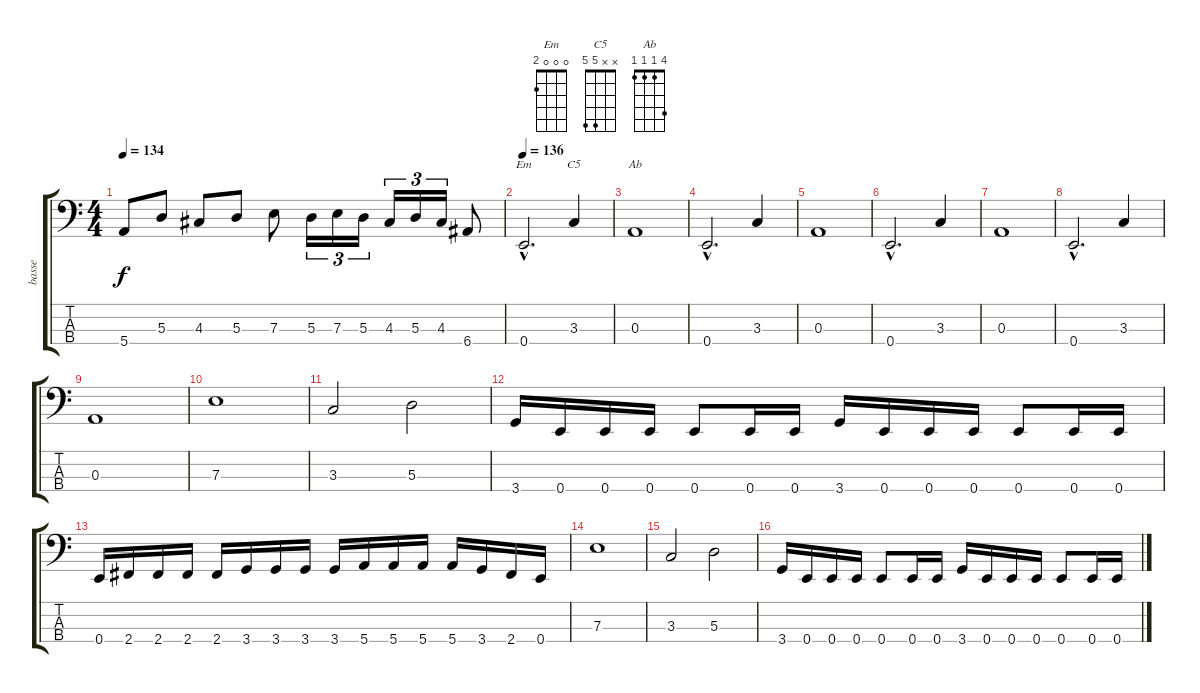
\track ("basse" "basse") {instrument electricbassfinger}
\staff {score tabs}
\tuning (G2 D2 A1 E1) {hide}
\chord ("Em" 0 0 0 2)
\chord ("C5" x x 5 5)
\chord ("Ab" 4 1 1 1)
\ts (4 4)
\tempo 134
\clef f4
\ks c
5.4.8{dy f} 5.3.8 4.3.8 5.3.8 7.3.8 5.3.16{tu (3 2)} 7.3.16{tu (3 2)} 5.3.16{tu (3 2)} 4.3.16{tu (3 2)} 5.3.16{tu (3 2)} 4.3.16{tu (3 2)} 6.4.8 |
\tempo 136
0.4{hac}.2{d ch "Em"} 3.3.4{ch "C5"} |
0.3.1{ch "Ab"} |
0.4{hac}.2{d} 3.3.4 |
0.3.1 |
0.4{hac}.2{d} 3.3.4 |
0.3.1 |
0.4{hac}.2{d} 3.3.4 |
0.3.1 |
7.3.1 |
3.3.2 5.3.2 |
3.4.16 0.4.16 0.4.16 0.4.16 0.4.8 0.4.16 0.4.16 3.4.16 0.4.16 0.4.16 0.4.16 0.4.8 0.4.16 0.4.16 |
0.4.16 2.4.16 2.4.16 2.4.16 2.4.16 3.4.16 3.4.16 3.4.16 3.4.16 5.4.16 5.4.16 5.4.16 5.4.16 3.4.16 2.4.16 0.4.16 |
7.3.1 |
3.3.2 5.3.2 |
3.4.16 0.4.16 0.4.16 0.4.16 0.4.8 0.4.16 0.4.16 3.4.16 0.4.16 0.4.16 0.4.16 0.4.8 0.4.16 0.4.16
